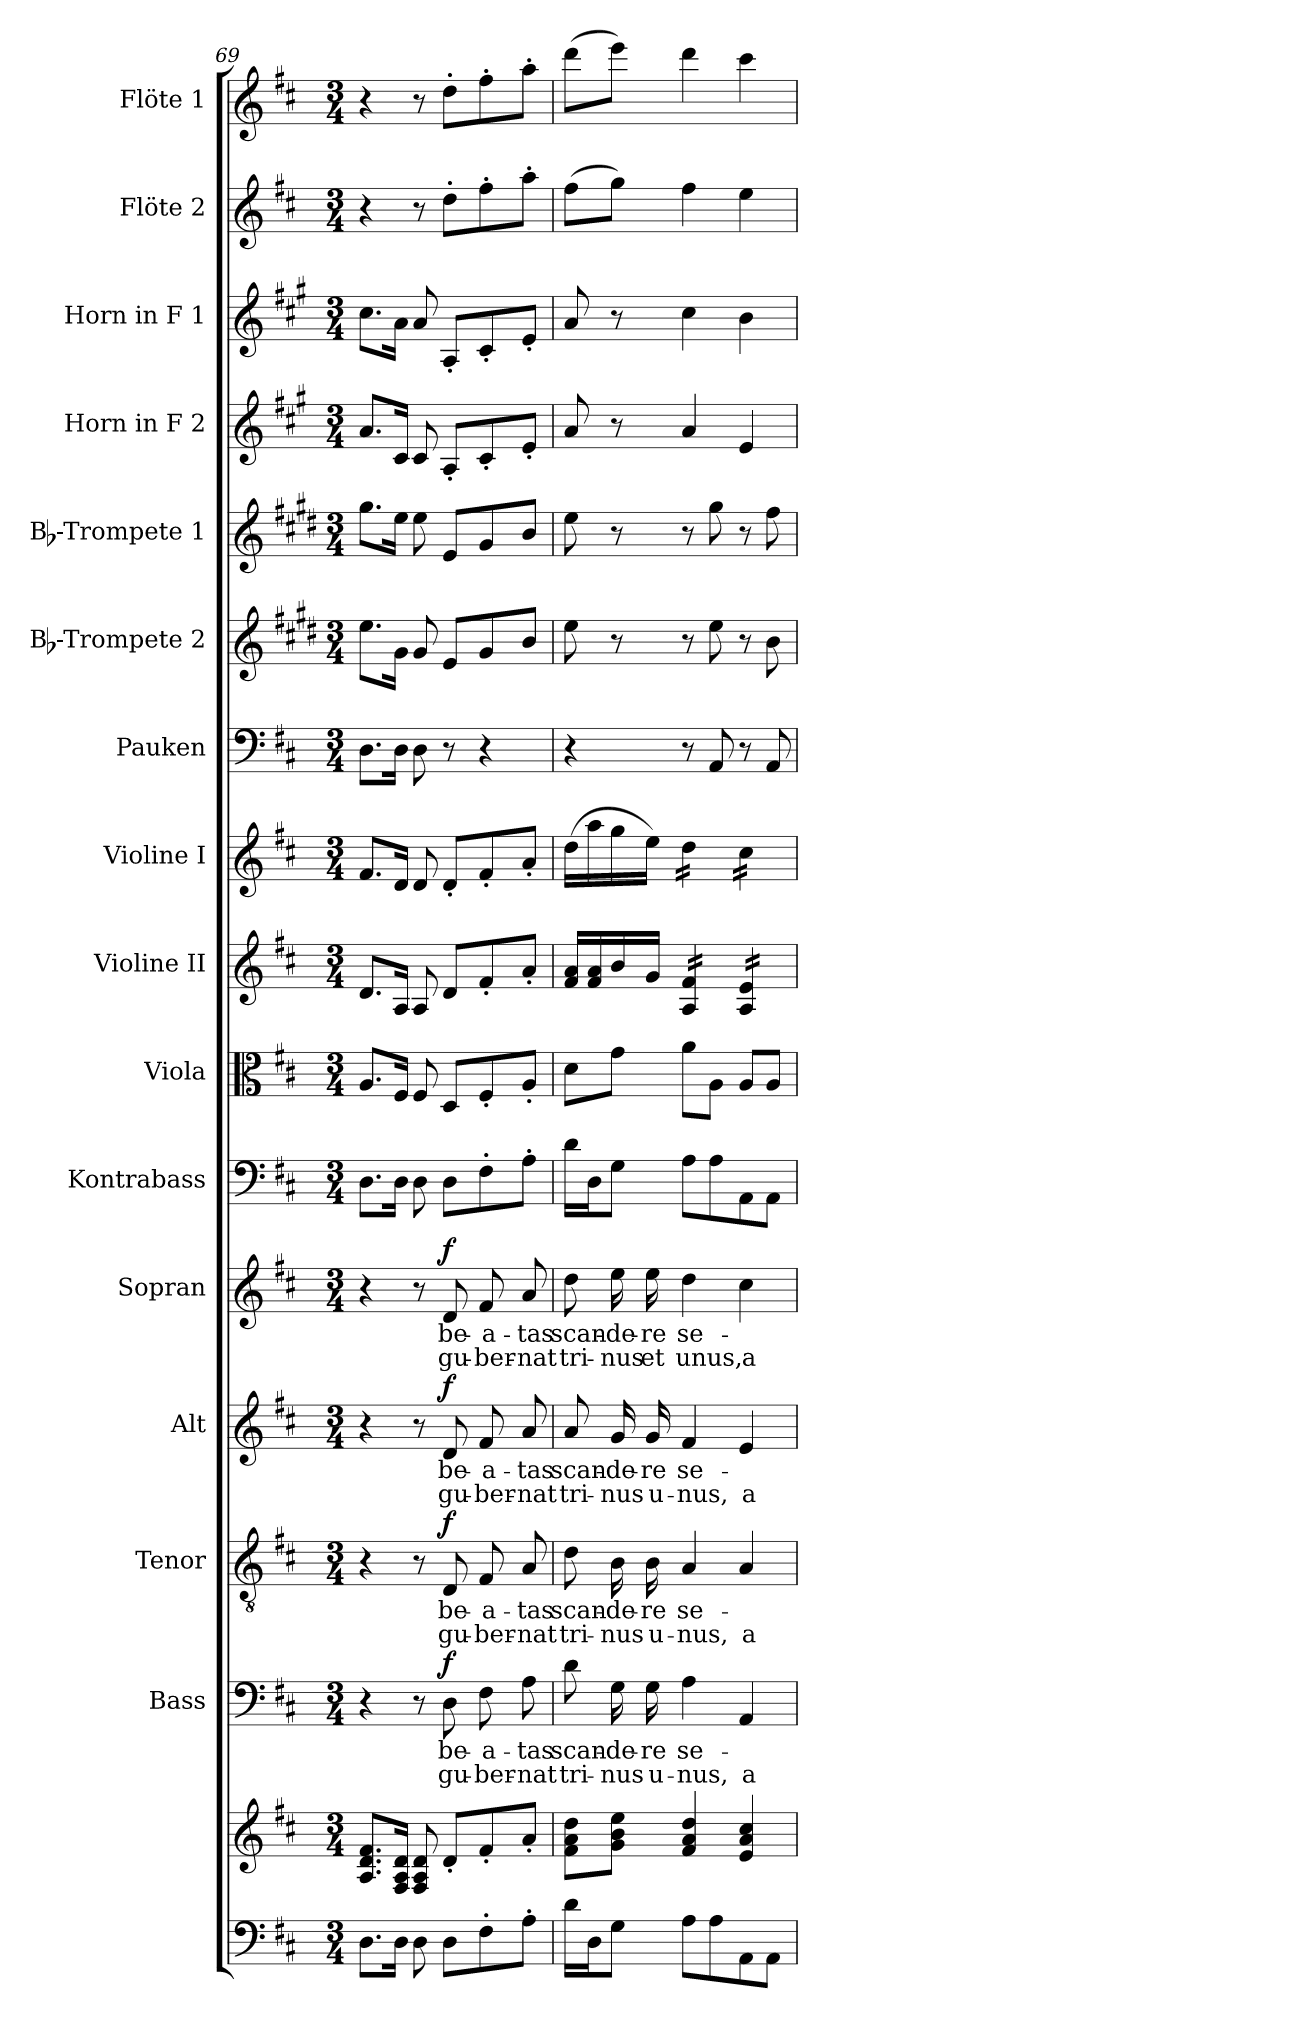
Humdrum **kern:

**kern	**kern	**kern	**text	**text	**dynam	**kern	**text	**text	**dynam	**kern	**text	**text	**dynam	**kern	**text	**text	**dynam	**kern	**kern	**kern	**kern	**kern	**kern	**kern	**kern	**kern	**kern	**kern
*part16	*part16	*part15	*part15	*part15	*part15	*part14	*part14	*part14	*part14	*part13	*part13	*part13	*part13	*part12	*part12	*part12	*part12	*part11	*part10	*part9	*part8	*part7	*part6	*part5	*part4	*part3	*part2	*part1
*staff17	*staff16	*staff15	*staff15	*staff15	*staff15	*staff14	*staff14	*staff14	*staff14	*staff13	*staff13	*staff13	*staff13	*staff12	*staff12	*staff12	*staff12	*staff11	*staff10	*staff9	*staff8	*staff7	*staff6	*staff5	*staff4	*staff3	*staff2	*staff1
*	*	*I"Bass	*	*	*	*I"Tenor	*	*	*	*I"Alt	*	*	*	*I"Sopran	*	*	*	*I"Kontrabass	*I"Viola	*I"Violine II	*I"Violine I	*I"Pauken	*I"Bb-Trompete 2	*I"Bb-Trompete 1	*I"Horn in F 2	*I"Horn in F 1	*I"Flöte 2	*I"Flöte 1
*	*	*I'B.	*	*	*	*I'T.	*	*	*	*I'A.	*	*	*	*I'S.	*	*	*	*I'Kb.	*I'Vla.	*I'Vl. II	*I'Vl. I	*I'Pk.	*I'Bb Trp. 2	*I'Bb Trp. 1	*	*	*I'Fl. 2	*I'Fl. 1
*clefF4	*clefG2	*clefF4	*	*	*	*clefGv2	*	*	*	*clefG2	*	*	*	*clefG2	*	*	*	*clefF4	*clefC3	*clefG2	*clefG2	*clefF4	*clefG2	*clefG2	*clefG2	*clefG2	*clefG2	*clefG2
*	*	*	*	*	*	*	*	*	*	*	*	*	*	*	*	*	*	*ITrd7c12	*	*	*	*	*ITrd1c2	*ITrd1c2	*ITrd4c7	*ITrd4c7	*	*
*k[f#c#]	*k[f#c#]	*k[f#c#]	*	*	*	*k[f#c#]	*	*	*	*k[f#c#]	*	*	*	*k[f#c#]	*	*	*	*k[f#c#]	*k[f#c#]	*k[f#c#]	*k[f#c#]	*k[f#c#]	*k[f#c#]	*k[f#c#]	*k[f#c#]	*k[f#c#]	*k[f#c#]	*k[f#c#]
*D:	*D:	*D:	*	*	*	*D:	*	*	*	*D:	*	*	*	*D:	*	*	*	*D:	*D:	*D:	*D:	*D:	*D:	*D:	*D:	*D:	*D:	*D:
*M3/4	*M3/4	*M3/4	*	*	*	*M3/4	*	*	*	*M3/4	*	*	*	*M3/4	*	*	*	*M3/4	*M3/4	*M3/4	*M3/4	*M3/4	*M3/4	*M3/4	*M3/4	*M3/4	*M3/4	*M3/4
=69	=69	=69	=69	=69	=69	=69	=69	=69	=69	=69	=69	=69	=69	=69	=69	=69	=69	=69	=69	=69	=69	=69	=69	=69	=69	=69	=69	=69
8.D\L	8.A/ 8.d/ 8.f#/L	4r	.	.	.	4r	.	.	.	4r	.	.	.	4r	.	.	.	8.DD\L	8.A/L	8.d/L	8.f#/L	8.D\L	8.dd\L	8.ff#\L	8.d/L	8.f#\L	4r	4r
16D\Jk	16F#/ 16A/ 16d/Jk	.	.	.	.	.	.	.	.	.	.	.	.	.	.	.	.	16DD\Jk	16F#/Jk	16A/Jk	16d/Jk	16D\Jk	16f#\Jk	16dd\Jk	16F#/Jk	16d\Jk	.	.
8D\	8F#/ 8A/ 8d/	8r	.	.	.	8r	.	.	.	8r	.	.	.	8r	.	.	.	8DD\	8F#/	8A/	8d/	8D\	8f#/	8dd\	8F#/	8d/	8r	8r
!	!	!	!LO:LY:b	!LO:LY:b	!LO:DY:a	!	!LO:LY:b	!LO:LY:b	!LO:DY:a	!	!LO:LY:b	!LO:LY:b	!LO:DY:a	!	!LO:LY:b	!LO:LY:b	!LO:DY:a	!	!	!	!	!	!	!	!	!	!	!
8D\L	8d'</L	8D\	be-	gu-	f	8D/	be-	gu-	f	8d/	be-	gu-	f	8d/	be-	gu-	f	8DD\L	8D/L	8d/L	8d'</L	8r	8d/L	8d/L	8D'</L	8D'</L	8dd'>\L	8dd'>\L
!	!	!	!LO:LY:b	!LO:LY:b	!	!	!LO:LY:b	!LO:LY:b	!	!	!LO:LY:b	!LO:LY:b	!	!	!LO:LY:b	!LO:LY:b	!	!	!	!	!	!	!	!	!	!	!	!
8F#'>\	8f#'</	8F#\	-a-	-ber-	.	8F#/	-a-	-ber-	.	8f#/	-a-	-ber-	.	8f#/	-a-	-ber-	.	8FF#'>\	8F#'</	8f#'</	8f#'</	4r	8f#/	8f#/	8F#'</	8F#'</	8ff#'>\	8ff#'>\
!	!	!	!LO:LY:b	!LO:LY:b	!	!	!LO:LY:b	!LO:LY:b	!	!	!LO:LY:b	!LO:LY:b	!	!	!LO:LY:b	!LO:LY:b	!	!	!	!	!	!	!	!	!	!	!	!
8A'>\J	8a'</J	8A\	-tas	-nat	.	8A/	-tas	-nat	.	8a/	-tas	-nat	.	8a/	-tas	-nat	.	8AA'>\J	8A'</J	8a'</J	8a'</J	.	8a/J	8a/J	8A'</J	8A'</J	8aa'>\J	8aa'>\J
!!LO:PB:g=z
=70	=70	=70	=70	=70	=70	=70	=70	=70	=70	=70	=70	=70	=70	=70	=70	=70	=70	=70	=70	=70	=70	=70	=70	=70	=70	=70	=70	=70
!	!	!	!LO:LY:b	!LO:LY:b	!	!	!LO:LY:b	!LO:LY:b	!	!	!LO:LY:b	!LO:LY:b	!	!	!LO:LY:b	!LO:LY:b	!	!	!	!	!	!	!	!	!	!	!	!
16d\LL	8f#\ 8a\ 8dd\L	8d\	scan-	tri-	.	8d\	scan-	tri-	.	8a/	scan-	tri-	.	8dd\	scan-	tri-	.	16D\LL	8d\L	16f#/ 16a/LL	(>16dd\LL	4r	8dd\	8dd\	8d/	8d/	(>8ff#\L	(>8ddd\L
16D\J	.	.	.	.	.	.	.	.	.	.	.	.	.	.	.	.	.	16DD\J	.	16f#/ 16a/	16aa\	.	.	.	.	.	.	.
!	!	!	!LO:LY:b	!LO:LY:b	!	!	!LO:LY:b	!LO:LY:b	!	!	!LO:LY:b	!LO:LY:b	!	!	!LO:LY:b	!LO:LY:b	!	!	!	!	!	!	!	!	!	!	!	!
8G\J	8g\ 8b\ 8ee\J	16G\	-de-	-nus	.	16B\	-de-	-nus	.	16g/	-de-	-nus	.	16ee\	-de-	-nus	.	8GG\J	8g\J	16b/	16gg\	.	8r	8r	8r	8r	8gg\J)	8eee\J)
!	!	!	!LO:LY:b	!LO:LY:b	!	!	!LO:LY:b	!LO:LY:b	!	!	!LO:LY:b	!LO:LY:b	!	!	!LO:LY:b	!LO:LY:b	!	!	!	!	!	!	!	!	!	!	!	!
.	.	16G\	-re	u-	.	16B\	-re	u-	.	16g/	-re	u-	.	16ee\	-re	et	.	.	.	16g/JJ	16ee\JJ)	.	.	.	.	.	.	.
!	!	!	!LO:LY:b	!LO:LY:b	!	!	!LO:LY:b	!LO:LY:b	!	!	!LO:LY:b	!LO:LY:b	!	!	!LO:LY:b	!LO:LY:b	!	!	!	!	!	!	!	!	!	!	!	!
*	*	*	*	*	*	*	*	*	*	*	*	*	*	*	*	*	*	*	*	*tremolo	*	*	*	*	*	*	*	*
*	*	*	*	*	*	*	*	*	*	*	*	*	*	*	*	*	*	*	*	*	*tremolo	*	*	*	*	*	*	*
8A\L	4f#/ 4a/ 4dd/	4A\	se-	-nus,	.	4A/	se-	-nus,	.	4f#/	se-	-nus,	.	4dd\	se-	unus,	.	8AA\L	8a\L	16A/ 16f#/LL	16dd\LL	8r	8r	8r	4d/	4f#\	4ff#\	4ddd\
.	.	.	.	.	.	.	.	.	.	.	.	.	.	.	.	.	.	.	.	16A/ 16f#/	16dd\	.	.	.	.	.	.	.
8A\	.	.	.	.	.	.	.	.	.	.	.	.	.	.	.	.	.	8AA\	8A\J	16A/ 16f#/	16dd\	8AA/	8dd\	8ff#\	.	.	.	.
.	.	.	.	.	.	.	.	.	.	.	.	.	.	.	.	.	.	.	.	16A/ 16f#/JJ	16dd\JJ	.	.	.	.	.	.	.
!	!	!	!	!LO:LY:b	!	!	!	!LO:LY:b	!	!	!	!LO:LY:b	!	!	!	!LO:LY:b	!	!	!	!	!	!	!	!	!	!	!	!
8AA\	4e/ 4a/ 4cc#/	4AA/	.	a-	.	4A/	.	a-	.	4e/	.	a-	.	4cc#\	.	a-	.	8AAA\	8A/L	16A/ 16e/LL	16cc#\LL	8r	8r	8r	4A/	4e\	4ee\	4ccc#\
.	.	.	.	.	.	.	.	.	.	.	.	.	.	.	.	.	.	.	.	16A/ 16e/	16cc#\	.	.	.	.	.	.	.
8AA\J	.	.	.	.	.	.	.	.	.	.	.	.	.	.	.	.	.	8AAA\J	8A/J	16A/ 16e/	16cc#\	8AA/	8a\	8ee\	.	.	.	.
.	.	.	.	.	.	.	.	.	.	.	.	.	.	.	.	.	.	.	.	16A/ 16e/JJ	16cc#\JJ	.	.	.	.	.	.	.
*	*	*	*	*	*	*	*	*	*	*	*	*	*	*	*	*	*	*	*	*	*Xtremolo	*	*	*	*	*	*	*
*	*	*	*	*	*	*	*	*	*	*	*	*	*	*	*	*	*	*	*	*Xtremolo	*	*	*	*	*	*	*	*
=	=	=	=	=	=	=	=	=	=	=	=	=	=	=	=	=	=	=	=	=	=	=	=	=	=	=	=	=
*-	*-	*-	*-	*-	*-	*-	*-	*-	*-	*-	*-	*-	*-	*-	*-	*-	*-	*-	*-	*-	*-	*-	*-	*-	*-	*-	*-	*-
